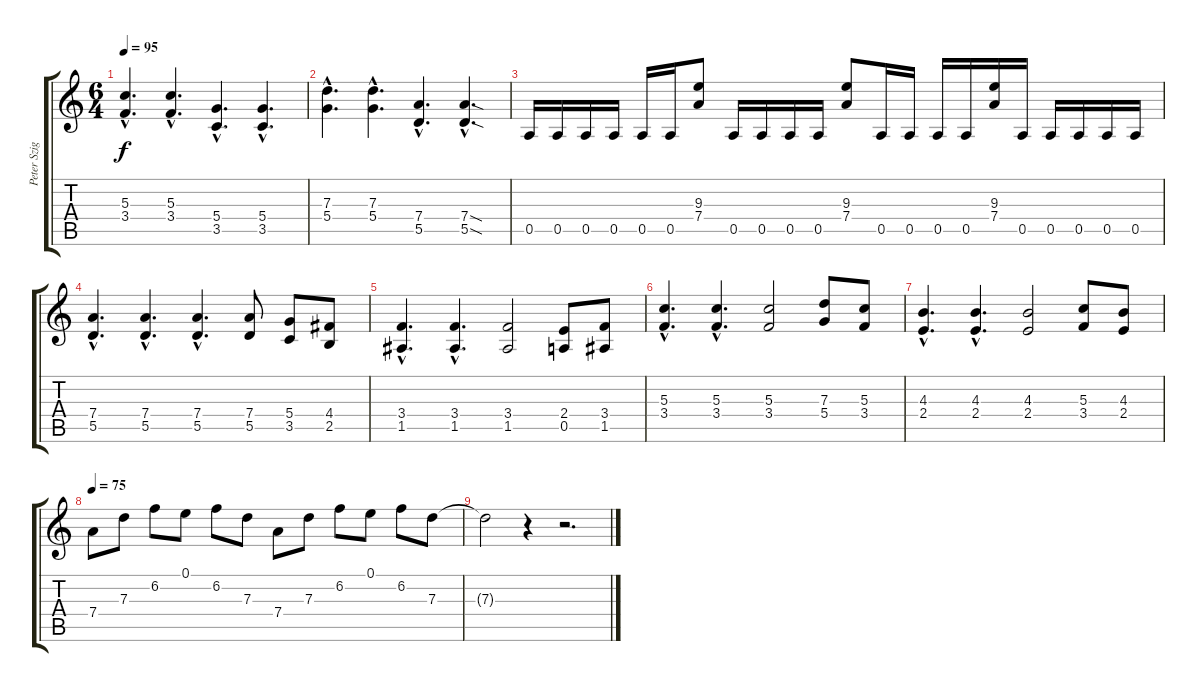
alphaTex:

\track ("Peter Szigeti" "Peter Szig") {instrument electricguitarclean}
\staff {score tabs}
\tuning (E4 B3 G3 D3 A2 E2) {hide}
\ts (6 4)
\tempo 95
\clef g2
\ks c
(5.3{hac} 3.4{hac}).4{d dy f} (5.3{hac} 3.4{hac}).4{d} (5.4{hac} 3.5{hac}).4{d} (5.4{hac} 3.5{hac}).4{d} |
(7.3{hac} 5.4{hac}).4{d} (7.3{hac} 5.4{hac}).4{d} (7.4{hac} 5.5{hac}).4{d} (7.4{sod hac} 5.5{sod hac}).4{d} |
0.5.16 0.5.16 0.5.16 0.5.16 0.5.16 0.5.16 (9.3 7.4).8 0.5.16 0.5.16 0.5.16 0.5.16 (9.3 7.4).8 0.5.16 0.5.16 0.5.16 0.5.16 (9.3 7.4).16 0.5.16 0.5.16 0.5.16 0.5.16 0.5.16 |
(7.4{hac} 5.5{hac}).4{d} (7.4{hac} 5.5{hac}).4{d} (7.4{hac} 5.5{hac}).4{d} (7.4 5.5).8 (5.4 3.5).8 (4.4 2.5).8 |
(3.4{hac} 1.5{hac}).4{d} (3.4{hac} 1.5{hac}).4{d} (3.4 1.5).2 (2.4 0.5).8 (3.4 1.5).8 |
(5.3{hac} 3.4{hac}).4{d} (5.3{hac} 3.4{hac}).4{d} (5.3 3.4).2 (7.3 5.4).8 (5.3 3.4).8 |
(4.3{hac} 2.4{hac}).4{d} (4.3{hac} 2.4{hac}).4{d} (4.3 2.4).2 (5.3 3.4).8 (4.3 2.4).8 |
\tempo 50
\tempo 75
7.4.8{instrument electricguitarclean} 7.3.8 6.2.8 0.1.8 6.2.8 7.3.8 7.4.8 7.3.8 6.2.8 0.1.8 6.2.8 7.3.8 |
7.3{t}.2 r.4 r.2{d}
